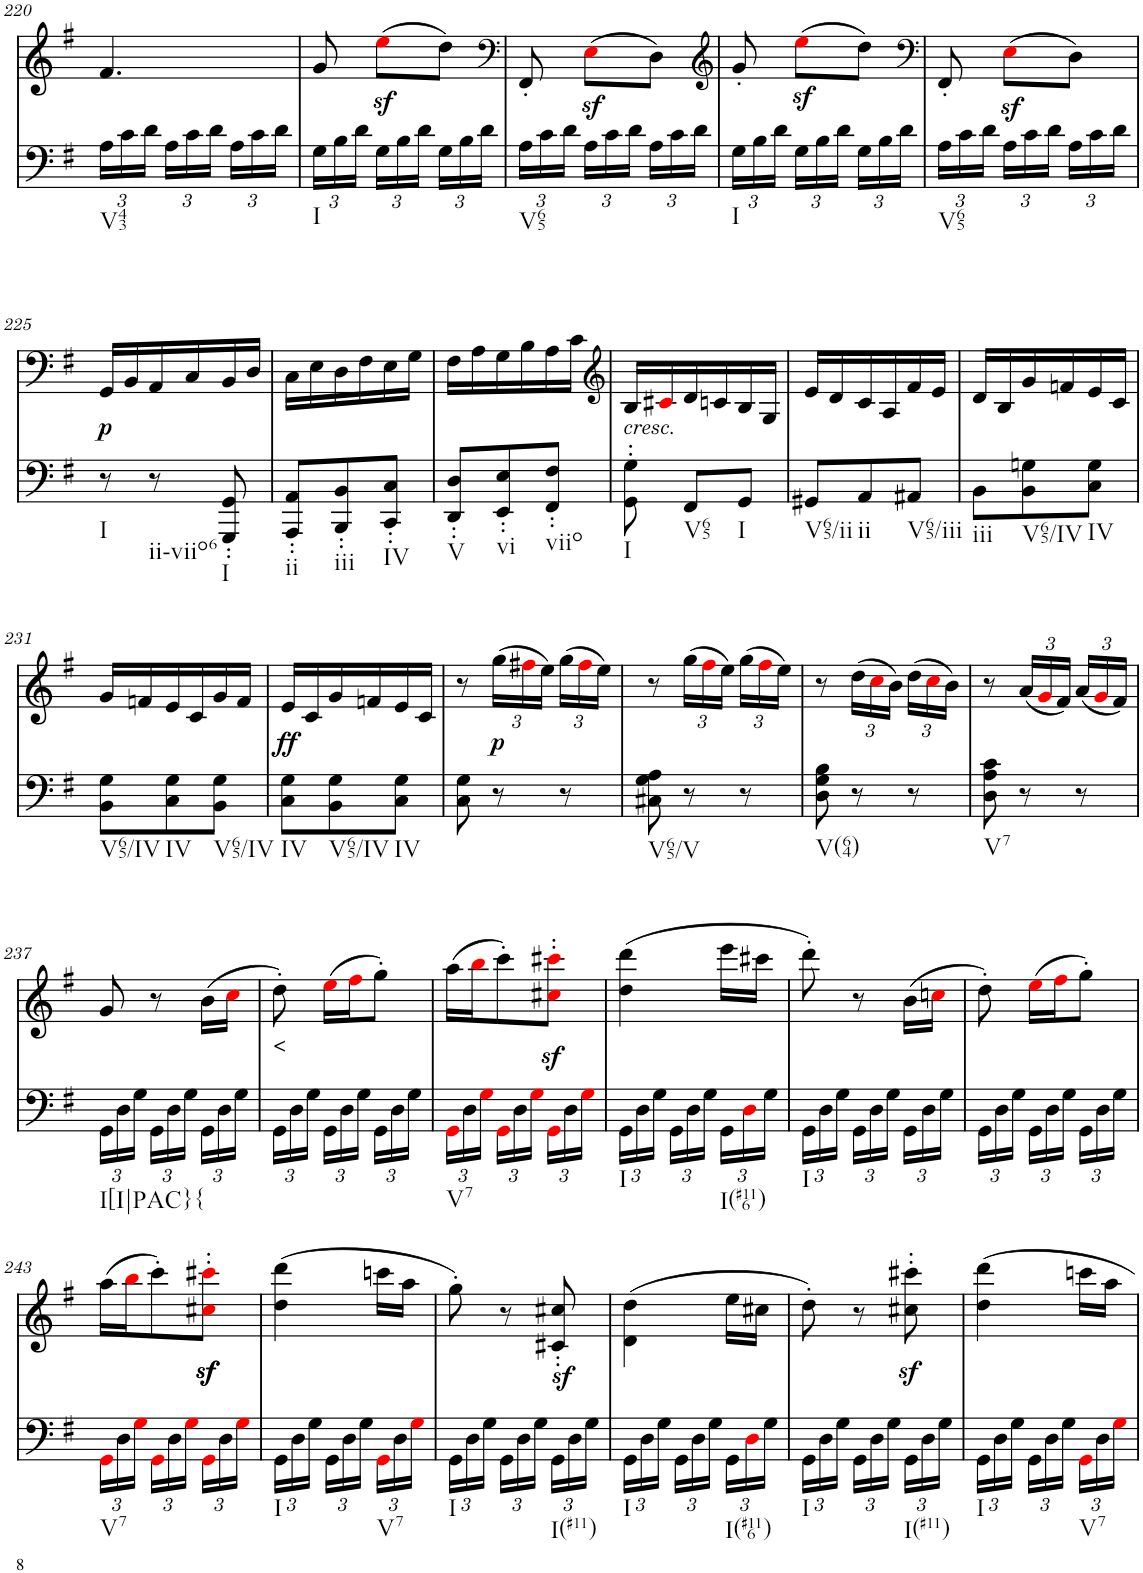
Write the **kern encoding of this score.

**kern	**kern	**text	**dynam
*part2	*part1	*part1	*part1
*staff2	*staff1	*staff1	*staff1
*I"piano	*I"piano	*	*
*I'Pno	*I'Pno	*	*
!!LO:PB:g=z
*clefF4	*clefG2	*	*
*k[f#]	*k[f#]	*	*
*G:	*G:	*	*
*M3/8	*M3/8	*	*
*Xbrackettup	*	*	*
=220	=220	=220	=220
!LO:TX:b:t=V43	!	!	!
24A\LL	4.f#/	.	.
24c\	.	.	.
24d\JJ	.	.	.
24A\LL	.	.	.
24c\	.	.	.
24d\JJ	.	.	.
24A\LL	.	.	.
24c\	.	.	.
24d\JJ	.	.	.
=221	=221	=221	=221
!LO:TX:b:t=I	!	!	!
24G\LL	8g/	.	.
24B\	.	.	.
24d\JJ	.	.	.
24G\LL	(8eez<i\L	.	.
24B\	.	.	.
24d\JJ	.	.	.
24G\LL	8dd\J)	.	.
24B\	.	.	.
24d\JJ	.	.	.
=222	=222	=222	=222
*	*clefF4	*	*
!LO:TX:b:t=V65	!	!	!
24A\LL	8FF#'/	.	.
24c\	.	.	.
24d\JJ	.	.	.
24A\LL	(8Ez<i\L	.	.
24c\	.	.	.
24d\JJ	.	.	.
24A\LL	8D\J)	.	.
24c\	.	.	.
24d\JJ	.	.	.
=223	=223	=223	=223
*	*clefG2	*	*
!LO:TX:b:t=I	!	!	!
24G\LL	8g'/	.	.
24B\	.	.	.
24d\JJ	.	.	.
24G\LL	(8eez<i\L	.	.
24B\	.	.	.
24d\JJ	.	.	.
24G\LL	8dd\J)	.	.
24B\	.	.	.
24d\JJ	.	.	.
=224	=224	=224	=224
*	*clefF4	*	*
!LO:TX:b:t=V65	!	!	!
24A\LL	8FF#'/	.	.
24c\	.	.	.
24d\JJ	.	.	.
24A\LL	(8Ez<i\L	.	.
24c\	.	.	.
24d\JJ	.	.	.
24A\LL	8D\J)	.	.
24c\	.	.	.
24d\JJ	.	.	.
!!LO:LB:g=z
=225	=225	=225	=225
!LO:TX:b:t=I	!	!	!
!	!	!LO:LY:b	!LO:DY:b
8r	16GG/LL	p	p
.	16BB/	.	.
!LO:TX:b:t=ii-viio6	!	!	!
8r	16AA/	.	.
.	16C/	.	.
!LO:TX:b:t=I	!	!	!
8GGG/' 8GG/'	16BB/	.	.
.	16D/JJ	.	.
=226	=226	=226	=226
!LO:TX:b:t=ii	!	!	!
8AAA/' 8AA/'L	16C\LL	.	.
.	16E\	.	.
!LO:TX:b:t=iii	!	!	!
8BBB/' 8BB/'	16D\	.	.
.	16F#\	.	.
!LO:TX:b:t=IV	!	!	!
8CC/' 8C/'J	16E\	.	.
.	16G\JJ	.	.
=227	=227	=227	=227
!LO:TX:b:t=V	!	!	!
8DD/' 8D/'L	16F#\LL	.	.
.	16A\	.	.
!LO:TX:b:t=vi	!	!	!
8EE/' 8E/'	16G\	.	.
.	16B\	.	.
!LO:TX:b:t=viio	!	!	!
8FF#/' 8F#/'J	16A\	.	.
.	16c\JJ	.	.
=228	=228	=228	=228
*	*clefG2	*	*
!	!LO:TX:b:i:t=cresc.	!	!
!LO:TX:b:t=I	!	!	!
!	!	!LO:LY:b	!
8GG\' 8G\'	16B/LL	<	.
.	16c#Xi/	.	.
!LO:TX:b:t=V65	!	!	!
8FF#/L	16d/	.	.
.	16cn/	.	.
!LO:TX:b:t=I	!	!	!
8GG/J	16B/	.	.
.	16G/JJ	.	.
=229	=229	=229	=229
!LO:TX:b:t=V65/ii	!	!	!
8GG#X/L	16e/LL	.	.
.	16d/	.	.
!LO:TX:b:t=ii	!	!	!
8AA/	16c/	.	.
.	16A/	.	.
!LO:TX:b:t=V65/iii	!	!	!
8AA#X/J	16f#/	.	.
.	16e/JJ	.	.
=230	=230	=230	=230
!LO:TX:b:t=iii	!	!	!
8BB\L	16d/LL	.	.
.	16B/	.	.
!LO:TX:b:t=V65/IV	!	!	!
8BB\ 8Gn\	16g/	.	.
.	16fn/	.	.
!LO:TX:b:t=IV	!	!	!
8C\ 8G\J	16e/	.	.
.	16c/JJ	.	.
!!LO:LB:g=z
=231	=231	=231	=231
!LO:TX:b:t=V65/IV	!	!	!
8BB\ 8G\L	16g/LL	.	.
.	16fn/	.	.
!LO:TX:b:t=IV	!	!	!
8C\ 8G\	16e/	.	.
.	16c/	.	.
!LO:TX:b:t=V65/IV	!	!	!
8BB\ 8G\J	16g/	.	.
.	16f/JJ	.	.
=232	=232	=232	=232
!LO:TX:b:t=IV	!	!	!
!	!	!LO:LY:b	!LO:DY:b
8C\ 8G\L	16e/LL	ff	ff
.	16c/	.	.
!LO:TX:b:t=V65/IV	!	!	!
8BB\ 8G\	16g/	.	.
.	16fn/	.	.
!LO:TX:b:t=IV	!	!	!
8C\ 8G\J	16e/	.	.
.	16c/JJ	.	.
=233	=233	=233	=233
8C\ 8G\	8r	.	.
*	*Xbrackettup	*	*
!	!	!LO:LY:b	!LO:DY:b
8r	(24gg\LL	p	p
.	24ff#Xi\	.	.
.	24ee\JJ)	.	.
8r	(24gg\LL	.	.
.	24ff#i\	.	.
.	24ee\JJ)	.	.
=234	=234	=234	=234
!LO:TX:b:t=V65/V	!	!	!
8C#X\ 8G\ 8A\	8r	.	.
8r	(24gg\LL	.	.
.	24ff#i\	.	.
.	24ee\JJ)	.	.
8r	(24gg\LL	.	.
.	24ff#i\	.	.
.	24ee\JJ)	.	.
=235	=235	=235	=235
!LO:TX:b:t=V(64)	!	!	!
8D\ 8G\ 8B\	8r	.	.
8r	(24dd\LL	.	.
.	24cci\	.	.
.	24b\JJ)	.	.
8r	(24dd\LL	.	.
.	24cci\	.	.
.	24b\JJ)	.	.
=236	=236	=236	=236
!LO:TX:b:t=V7	!	!	!
8D\ 8A\ 8c\	8r	.	.
8r	(24a/LL	.	.
.	24gi/	.	.
.	24f#/JJ)	.	.
8r	(24a/LL	.	.
.	24gi/	.	.
.	24f#/JJ)	.	.
!!LO:LB:g=z
=237	=237	=237	=237
!LO:TX:b:t=I[I|PAC}{	!	!	!
24GG\LL	8g/	.	.
24D\	.	.	.
24G\JJ	.	.	.
24GG\LL	8r	.	.
24D\	.	.	.
24G\JJ	.	.	.
24GG\LL	(16b\LL	.	.
24D\	.	.	.
.	16cci\JJ	.	.
24G\JJ	.	.	.
=238	=238	=238	=238
!	!	!LO:LY:b	!
24GG\LL	8dd'\)	<	.
24D\	.	.	.
24G\JJ	.	.	.
24GG\LL	(16eei\LL	.	.
24D\	.	.	.
.	16ff#i\J	.	.
24G\JJ	.	.	.
24GG\LL	8gg'\J)	.	.
24D\	.	.	.
24G\JJ	.	.	.
=239	=239	=239	=239
!LO:TX:b:t=V7	!	!	!
24GGi\LL	(16aa\LL	.	.
24D\	.	.	.
.	16bbi\J	.	.
24Gi\JJ	.	.	.
24GGi\LL	8ccc'\)	.	.
24D\	.	.	.
24Gi\JJ	.	.	.
24GGi\LL	8cc#Xi\z<' 8ccc#Xi\z<'J	.	.
24D\	.	.	.
24Gi\JJ	.	.	.
=240	=240	=240	=240
!LO:TX:b:t=I	!	!	!
24GG\LL	(4dd\ 4ddd\	.	.
24D\	.	.	.
24G\JJ	.	.	.
24GG\LL	.	.	.
24D\	.	.	.
24G\JJ	.	.	.
!LO:TX:b:t=I(#116)	!	!	!
24GG\LL	16eee\LL	.	.
24Di\	.	.	.
.	16ccc#X\JJ	.	.
24G\JJ	.	.	.
=241	=241	=241	=241
!LO:TX:b:t=I	!	!	!
24GG\LL	8ddd'\)	.	.
24D\	.	.	.
24G\JJ	.	.	.
24GG\LL	8r	.	.
24D\	.	.	.
24G\JJ	.	.	.
24GG\LL	(16b\LL	.	.
24D\	.	.	.
.	16ccni\JJ	.	.
24G\JJ	.	.	.
=242	=242	=242	=242
!	!	!LO:LY:b	!
24GG\LL	8dd'\)	<	.
24D\	.	.	.
24G\JJ	.	.	.
24GG\LL	(16eei\LL	.	.
24D\	.	.	.
.	16ff#i\J	.	.
24G\JJ	.	.	.
24GG\LL	8gg'\J)	.	.
24D\	.	.	.
24G\JJ	.	.	.
!!LO:LB:g=z
=243	=243	=243	=243
!LO:TX:b:t=V7	!	!	!
24GGi\LL	(16aa\LL	.	.
24D\	.	.	.
.	16bbi\J	.	.
24Gi\JJ	.	.	.
24GGi\LL	8ccc'\)	.	.
24D\	.	.	.
24Gi\JJ	.	.	.
24GGi\LL	8cc#Xi\z<' 8ccc#Xi\z<'J	.	.
24D\	.	.	.
24Gi\JJ	.	.	.
=244	=244	=244	=244
!LO:TX:b:t=I	!	!	!
24GG\LL	(4dd\ 4ddd\	.	.
24D\	.	.	.
24G\JJ	.	.	.
24GG\LL	.	.	.
24D\	.	.	.
24G\JJ	.	.	.
!LO:TX:b:t=V7	!	!	!
24GGi\LL	16cccn\LL	.	.
24D\	.	.	.
.	16aa\JJ	.	.
24Gi\JJ	.	.	.
=245	=245	=245	=245
!LO:TX:b:t=I	!	!	!
24GG\LL	8gg'\)	.	.
24D\	.	.	.
24G\JJ	.	.	.
24GG\LL	8r	.	.
24D\	.	.	.
24G\JJ	.	.	.
!LO:TX:b:t=I(#11)	!	!	!
24GGz>\LL	8c#X/' 8cc#X/'	.	.
24D\	.	.	.
24G\JJ	.	.	.
=246	=246	=246	=246
!LO:TX:b:t=I	!	!	!
24GG\LL	(4d\ 4dd\	.	.
24D\	.	.	.
24G\JJ	.	.	.
24GG\LL	.	.	.
24D\	.	.	.
24G\JJ	.	.	.
!LO:TX:b:t=I(#116)	!	!	!
24GG\LL	16ee\LL	.	.
24Di\	.	.	.
.	16cc#X\JJ	.	.
24G\JJ	.	.	.
=247	=247	=247	=247
!LO:TX:b:t=I	!	!	!
24GG\LL	8dd'\)	.	.
24D\	.	.	.
24G\JJ	.	.	.
24GG\LL	8r	.	.
24D\	.	.	.
24G\JJ	.	.	.
!LO:TX:b:t=I(#11)	!	!	!
24GG\LL	8cc#X\z<' 8ccc#X\z<'	.	.
24D\	.	.	.
24G\JJ	.	.	.
=248	=248	=248	=248
!LO:TX:b:t=I	!	!	!
24GG\LL	4dd\ 4ddd\	.	.
24D\	.	.	.
24G\JJ	.	.	.
24GG\LL	.	.	.
24D\	.	.	.
24G\JJ	.	.	.
!LO:TX:b:t=V7	!	!	!
24GGi\LL	16cccn\LL	.	.
24D\	.	.	.
.	16aa\JJ	.	.
24Gi\JJ	.	.	.
=	=	=	=
*-	*-	*-	*-
